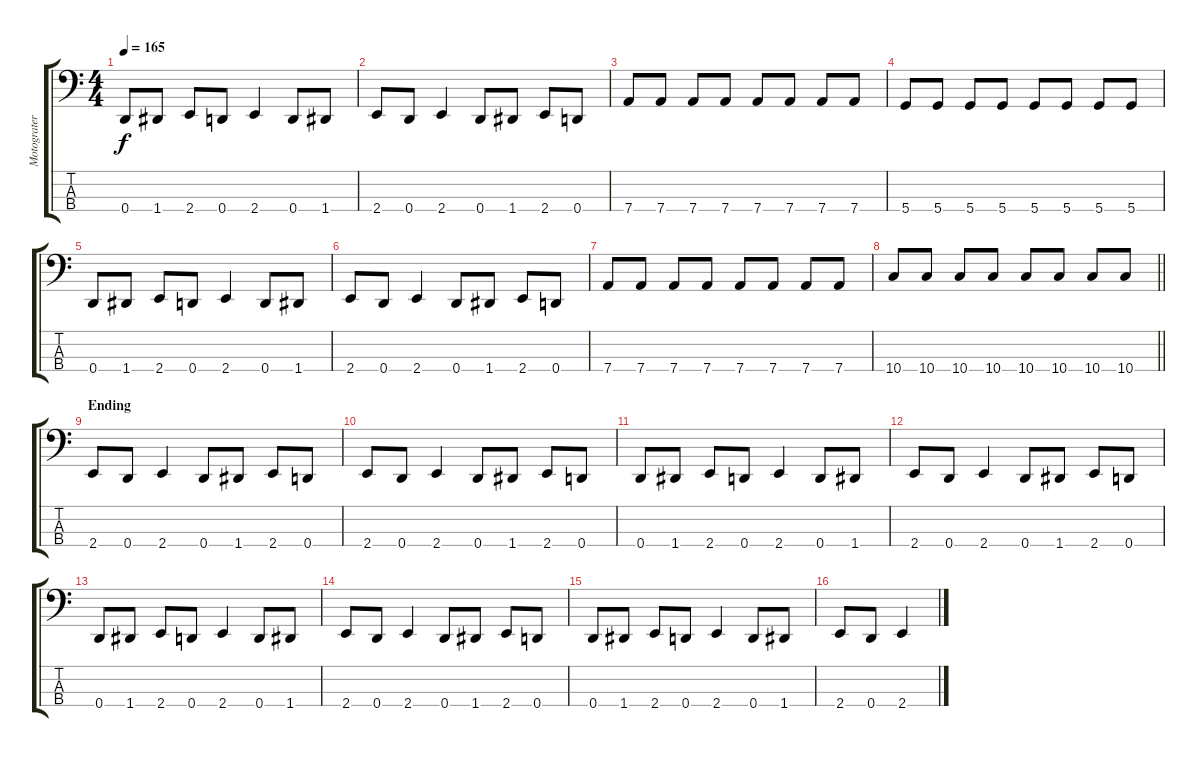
\track ("Motograter" "Motograter") {instrument electricbassfinger}
\staff {score tabs}
\tuning (G2 D2 A1 D1) {hide}
\ts (4 4)
\tempo 165
\clef f4
\ks c
0.4.8{dy f} 1.4.8 2.4.8 0.4.8 2.4.4 0.4.8 1.4.8 |
2.4.8 0.4.8 2.4.4 0.4.8 1.4.8 2.4.8 0.4.8 |
7.4.8 7.4.8 7.4.8 7.4.8 7.4.8 7.4.8 7.4.8 7.4.8 |
5.4.8 5.4.8 5.4.8 5.4.8 5.4.8 5.4.8 5.4.8 5.4.8 |
0.4.8 1.4.8 2.4.8 0.4.8 2.4.4 0.4.8 1.4.8 |
2.4.8 0.4.8 2.4.4 0.4.8 1.4.8 2.4.8 0.4.8 |
7.4.8 7.4.8 7.4.8 7.4.8 7.4.8 7.4.8 7.4.8 7.4.8 |
\barLineRight lightlight
10.4.8 10.4.8 10.4.8 10.4.8 10.4.8 10.4.8 10.4.8 10.4.8 |
\section ("" "Ending")
2.4.8 0.4.8 2.4.4 0.4.8 1.4.8 2.4.8 0.4.8 |
2.4.8 0.4.8 2.4.4 0.4.8 1.4.8 2.4.8 0.4.8 |
0.4.8 1.4.8 2.4.8 0.4.8 2.4.4 0.4.8 1.4.8 |
2.4.8 0.4.8 2.4.4 0.4.8 1.4.8 2.4.8 0.4.8 |
0.4.8 1.4.8 2.4.8 0.4.8 2.4.4 0.4.8 1.4.8 |
2.4.8 0.4.8 2.4.4 0.4.8 1.4.8 2.4.8 0.4.8 |
0.4.8 1.4.8 2.4.8 0.4.8 2.4.4 0.4.8 1.4.8 |
2.4.8 0.4.8 2.4.4
